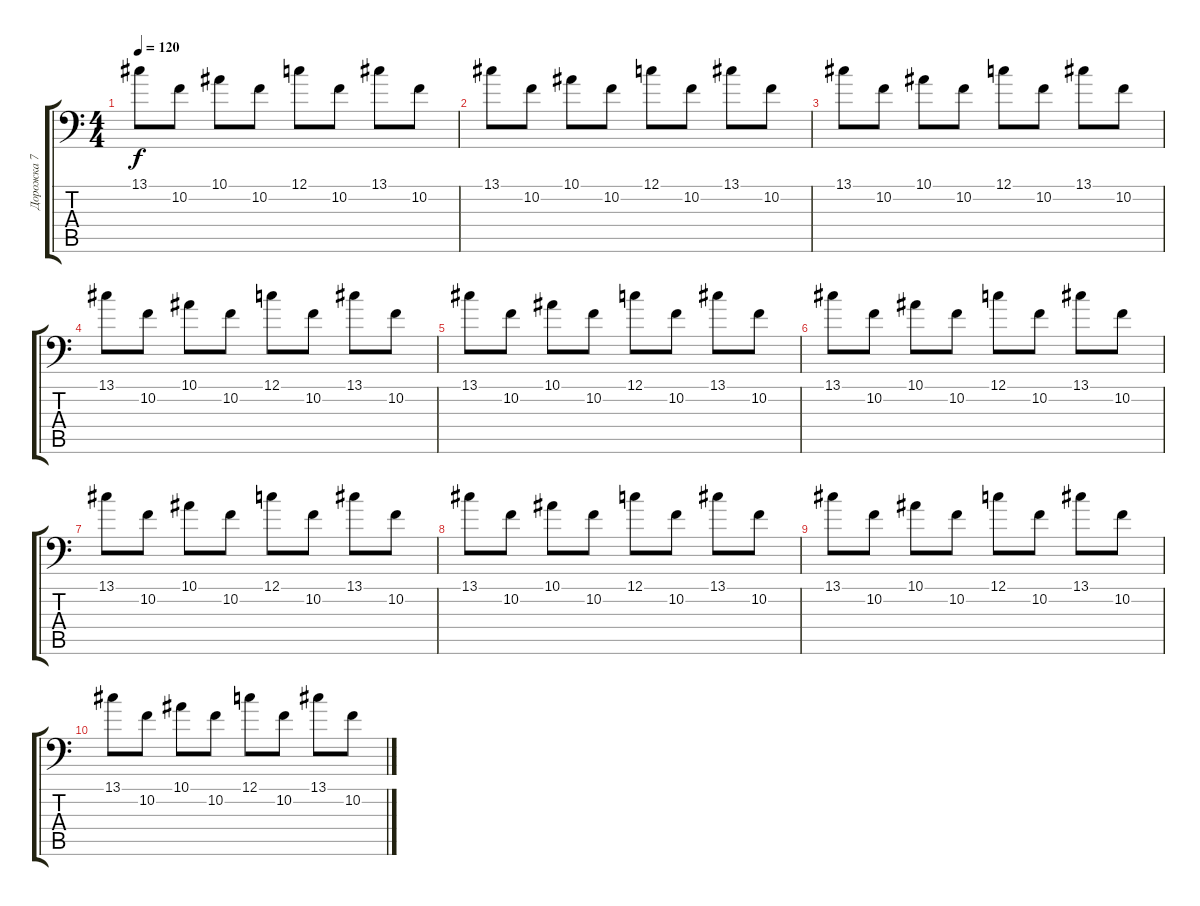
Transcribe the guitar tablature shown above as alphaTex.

\track ("Дорожка 7" "Дорожка 7") {instrument vibraphone}
\staff {score tabs}
\tuning (C4 G3 Eb3 Bb2 F2 Bb1) {hide}
\ts (4 4)
\tempo 120
\clef f4
\ks c
13.1.8{dy f} 10.2.8 10.1.8 10.2.8 12.1.8 10.2.8 13.1.8 10.2.8 |
13.1.8 10.2.8 10.1.8 10.2.8 12.1.8 10.2.8 13.1.8 10.2.8 |
13.1.8 10.2.8 10.1.8 10.2.8 12.1.8 10.2.8 13.1.8 10.2.8 |
13.1.8 10.2.8 10.1.8 10.2.8 12.1.8 10.2.8 13.1.8 10.2.8 |
13.1.8 10.2.8 10.1.8 10.2.8 12.1.8 10.2.8 13.1.8 10.2.8 |
13.1.8 10.2.8 10.1.8 10.2.8 12.1.8 10.2.8 13.1.8 10.2.8 |
13.1.8 10.2.8 10.1.8 10.2.8 12.1.8 10.2.8 13.1.8 10.2.8 |
13.1.8 10.2.8 10.1.8 10.2.8 12.1.8 10.2.8 13.1.8 10.2.8 |
13.1.8{volume 0} 10.2.8 10.1.8 10.2.8 12.1.8 10.2.8 13.1.8 10.2.8 |
13.1.8 10.2.8 10.1.8 10.2.8 12.1.8 10.2.8 13.1.8 10.2.8
